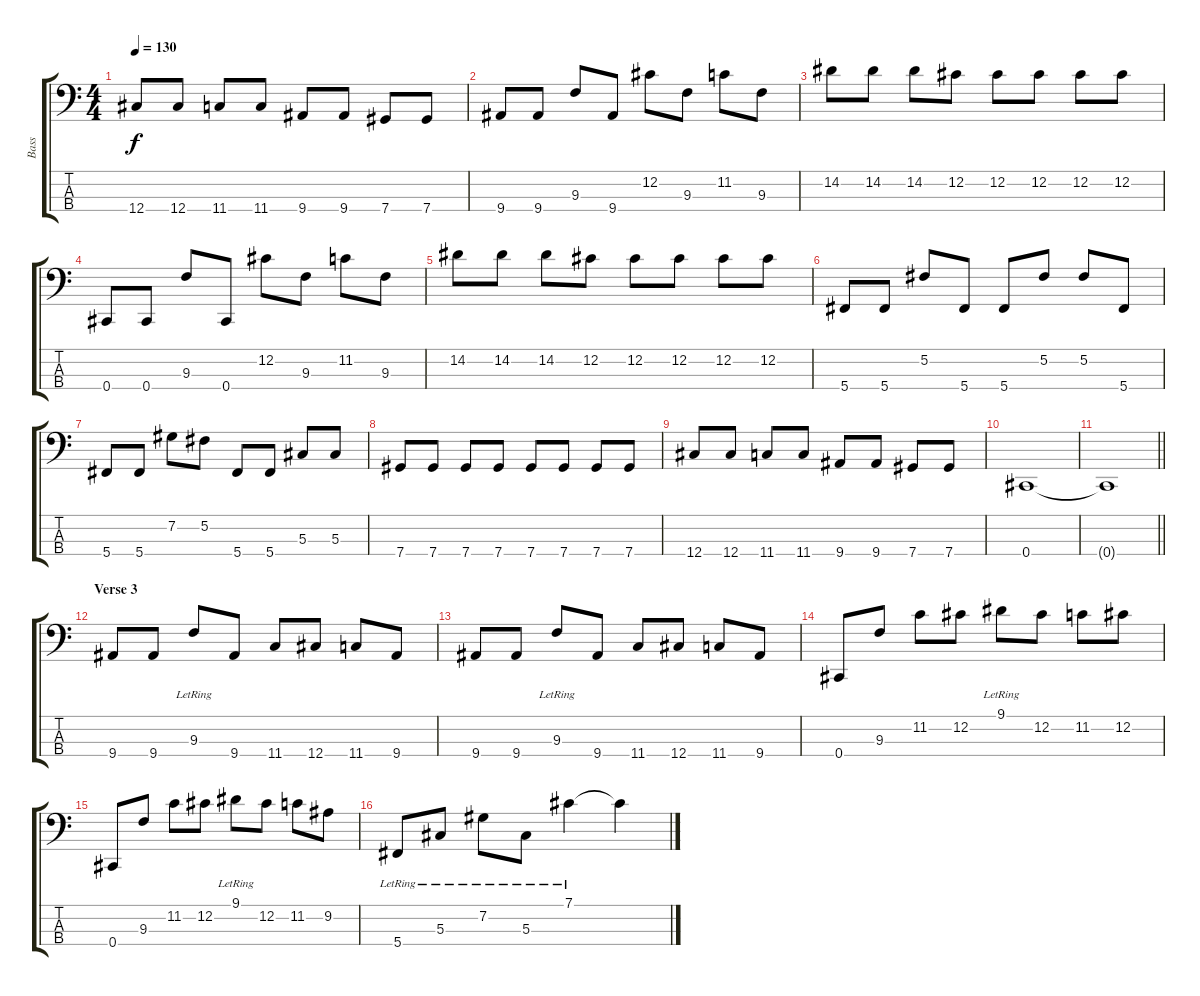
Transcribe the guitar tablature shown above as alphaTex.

\track ("Bass" "Bass") {instrument electricbasspick}
\staff {score tabs}
\tuning (Gb2 Db2 Ab1 Db1) {hide}
\ts (4 4)
\tempo 130
\clef f4
\ks c
12.4.8{dy f} 12.4.8 11.4.8 11.4.8 9.4.8 9.4.8 7.4.8 7.4.8 |
9.4.8 9.4.8 9.3.8 9.4.8 12.2.8 9.3.8 11.2.8 9.3.8 |
14.2.8 14.2.8 14.2.8 12.2.8 12.2.8 12.2.8 12.2.8 12.2.8 |
0.4.8 0.4.8 9.3.8 0.4.8 12.2.8 9.3.8 11.2.8 9.3.8 |
14.2.8 14.2.8 14.2.8 12.2.8 12.2.8 12.2.8 12.2.8 12.2.8 |
5.4.8 5.4.8 5.2.8 5.4.8 5.4.8 5.2.8 5.2.8 5.4.8 |
5.4.8 5.4.8 7.2.8 5.2.8 5.4.8 5.4.8 5.3.8 5.3.8 |
7.4.8 7.4.8 7.4.8 7.4.8 7.4.8 7.4.8 7.4.8 7.4.8 |
12.4.8 12.4.8 11.4.8 11.4.8 9.4.8 9.4.8 7.4.8 7.4.8 |
0.4.1 |
\barLineRight lightlight
0.4{t}.1 |
\section ("" "Verse 3")
9.4.8 9.4.8 9.3{lr}.8 9.4.8 11.4.8 12.4.8 11.4.8 9.4.8 |
9.4.8 9.4.8 9.3{lr}.8 9.4.8 11.4.8 12.4.8 11.4.8 9.4.8 |
0.4.8 9.3.8 11.2.8 12.2.8 9.1{lr}.8 12.2.8 11.2.8 12.2.8 |
0.4.8 9.3.8 11.2.8 12.2.8 9.1{lr}.8 12.2.8 11.2.8 9.2.8 |
5.4{lr}.8 5.3{lr}.8 7.2{lr}.8 5.3{lr}.8 7.1{lr}.4 7.1{t}.4
